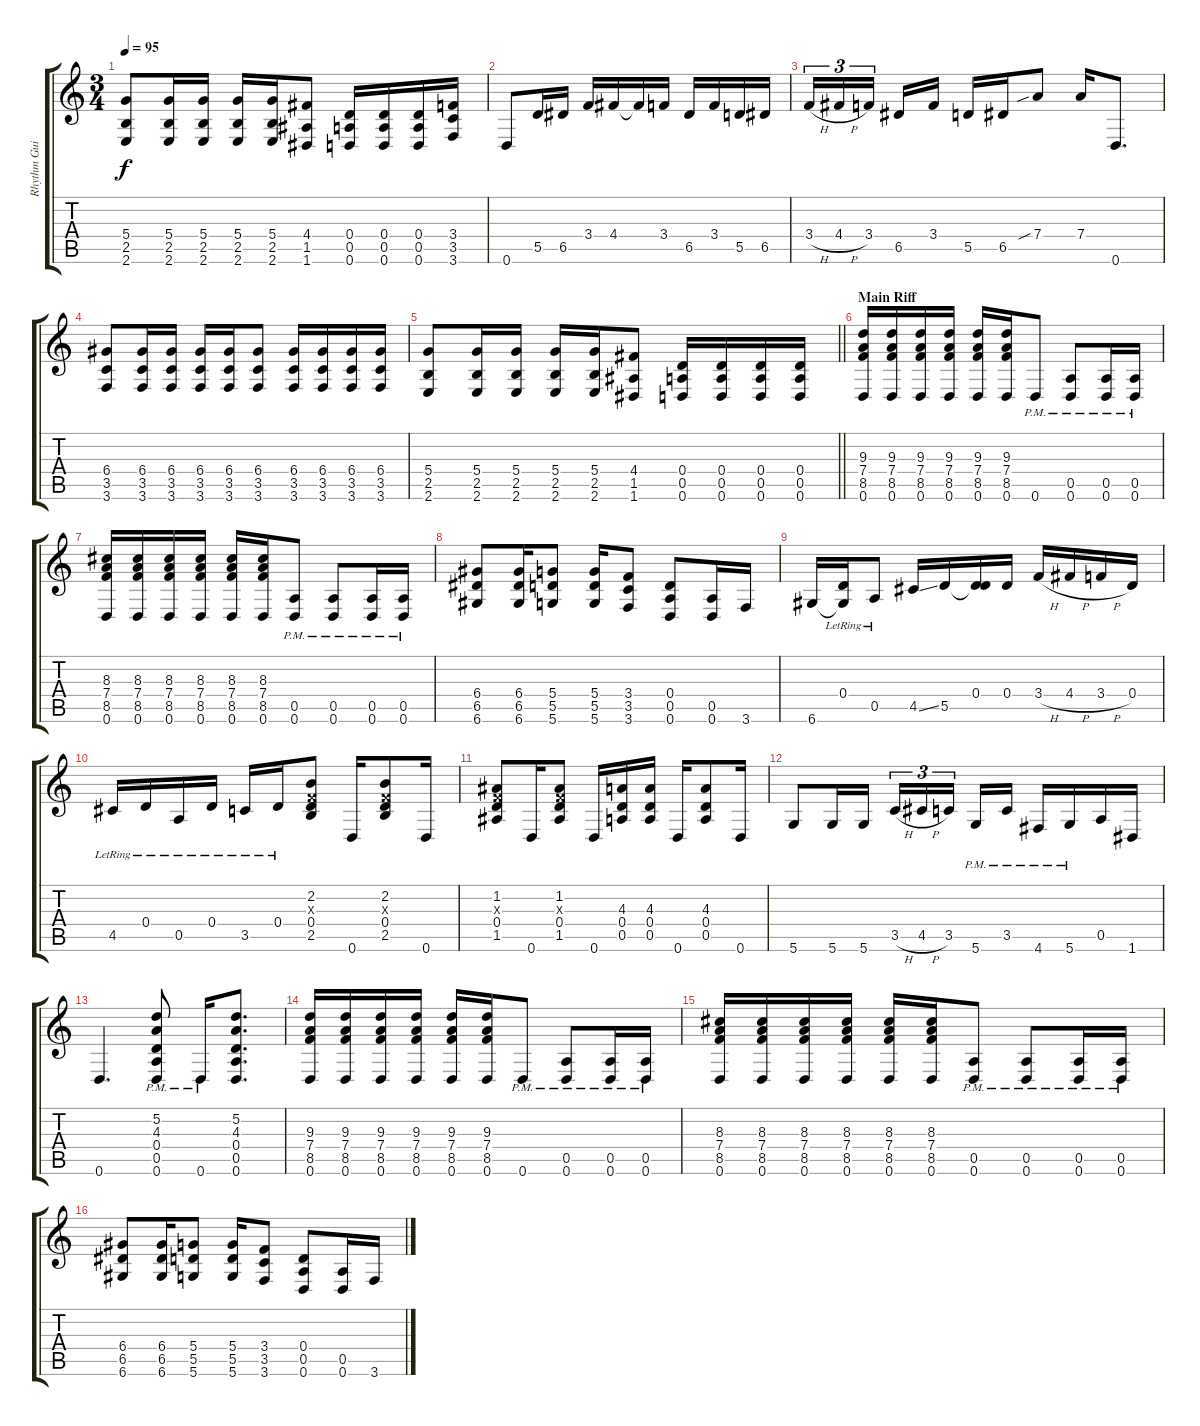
\track ("Rhythm Guitar 2" "Rhythm Gui") {instrument distortionguitar}
\staff {score tabs}
\tuning (E4 A3 F3 D3 A2 D2) {hide}
\ts (3 4)
\tempo 95
\clef g2
\ks c
(5.4 2.5 2.6).8{dy f} (5.4 2.5 2.6).16 (5.4 2.5 2.6).16 (5.4 2.5 2.6).16 (5.4 2.5 2.6).16 (4.4 1.5 1.6).8 (0.4 0.5 0.6).16 (0.4 0.5 0.6).16 (0.4 0.5 0.6).16 (3.4 3.5 3.6).16 |
0.6.8 5.5.16 6.5.16 3.4.16 4.4.16 4.4{t}.16 3.4.16 6.5.16 3.4.16 5.5.16 6.5.16 |
3.4{h}.16{tu (3 2)} 4.4{h}.16{tu (3 2)} 3.4.16{tu (3 2) beam splitsecondary} 6.5.16 3.4.16 5.5.16 6.5.16 7.4{sib}.8 7.4.16 0.6.8{d} |
(6.4 3.5 3.6).8 (6.4 3.5 3.6).16 (6.4 3.5 3.6).16 (6.4 3.5 3.6).16 (6.4 3.5 3.6).16 (6.4 3.5 3.6).8 (6.4 3.5 3.6).16 (6.4 3.5 3.6).16 (6.4 3.5 3.6).16 (6.4 3.5 3.6).16 |
\barLineRight lightlight
(5.4 2.5 2.6).8 (5.4 2.5 2.6).16 (5.4 2.5 2.6).16 (5.4 2.5 2.6).16 (5.4 2.5 2.6).16 (4.4 1.5 1.6).8 (0.4 0.5 0.6).16 (0.4 0.5 0.6).16 (0.4 0.5 0.6).16 (0.4 0.5 0.6).16 |
\section ("" "Main Riff")
(9.3 7.4 8.5 0.6).16 (9.3 7.4 8.5 0.6).16 (9.3 7.4 8.5 0.6).16 (9.3 7.4 8.5 0.6).16 (9.3 7.4 8.5 0.6).16 (9.3 7.4 8.5 0.6).16 0.6{pm}.8 (0.5{pm} 0.6{pm}).8 (0.5{pm} 0.6{pm}).16 (0.5{pm} 0.6{pm}).16 |
(8.3 7.4 8.5 0.6).16 (8.3 7.4 8.5 0.6).16 (8.3 7.4 8.5 0.6).16 (8.3 7.4 8.5 0.6).16 (8.3 7.4 8.5 0.6).16 (8.3 7.4 8.5 0.6).16 (0.5{pm} 0.6{pm}).8 (0.5{pm} 0.6{pm}).8 (0.5{pm} 0.6{pm}).16 (0.5{pm} 0.6{pm}).16 |
(6.4 6.5 6.6).8 (6.4 6.5 6.6).16 (5.4 5.5 5.6).8 (5.4 5.5 5.6).16 (3.4 3.5 3.6).8 (0.4 0.5 0.6).8 (0.5 0.6).16 3.6.16 |
6.6.16 (0.4{lr} 6.6{t}).16 0.5{lr}.8 4.5{ss}.16 5.5.16 (0.4 5.5{t}).16 0.4.16 3.4{h}.16 4.4{h}.16 3.4{h}.16 0.4.16 |
4.5{lr}.16 0.4{lr}.16 0.5{lr}.16 0.4{lr}.16 3.5{lr}.16 0.4{lr}.16 (2.2 0.3{x} 0.4 2.5).8 0.6.16 (2.2 0.3{x} 0.4 2.5).8 0.6.16 |
(1.2 0.3{x} 0.4 1.5).8 0.6.16 (1.2 0.3{x} 0.4 1.5).8 0.6.16 (4.3 0.4 0.5).16 (4.3 0.4 0.5).16 0.6.16 (4.3 0.4 0.5).8 0.6.16 |
5.6.8 5.6.16 5.6.16 3.5{h}.16{tu (3 2)} 4.5{h}.16{tu (3 2)} 3.5.16{tu (3 2) beam splitsecondary} 5.6{pm}.16 3.5{pm}.16 4.6{pm}.16 5.6{pm}.16 0.5.16 1.6.16 |
0.6.4{d} (5.2 4.3 0.4{pm} 0.5{pm} 0.6{pm}).8 0.6{pm}.16 (5.2 4.3 0.4 0.5 0.6).8{d} |
(9.3 7.4 8.5 0.6).16 (9.3 7.4 8.5 0.6).16 (9.3 7.4 8.5 0.6).16 (9.3 7.4 8.5 0.6).16 (9.3 7.4 8.5 0.6).16 (9.3 7.4 8.5 0.6).16 0.6{pm}.8 (0.5{pm} 0.6{pm}).8 (0.5{pm} 0.6{pm}).16 (0.5{pm} 0.6{pm}).16 |
(8.3 7.4 8.5 0.6).16 (8.3 7.4 8.5 0.6).16 (8.3 7.4 8.5 0.6).16 (8.3 7.4 8.5 0.6).16 (8.3 7.4 8.5 0.6).16 (8.3 7.4 8.5 0.6).16 (0.5{pm} 0.6{pm}).8 (0.5{pm} 0.6{pm}).8 (0.5{pm} 0.6{pm}).16 (0.5{pm} 0.6{pm}).16 |
(6.4 6.5 6.6).8 (6.4 6.5 6.6).16 (5.4 5.5 5.6).8 (5.4 5.5 5.6).16 (3.4 3.5 3.6).8 (0.4 0.5 0.6).8 (0.5 0.6).16 3.6.16
